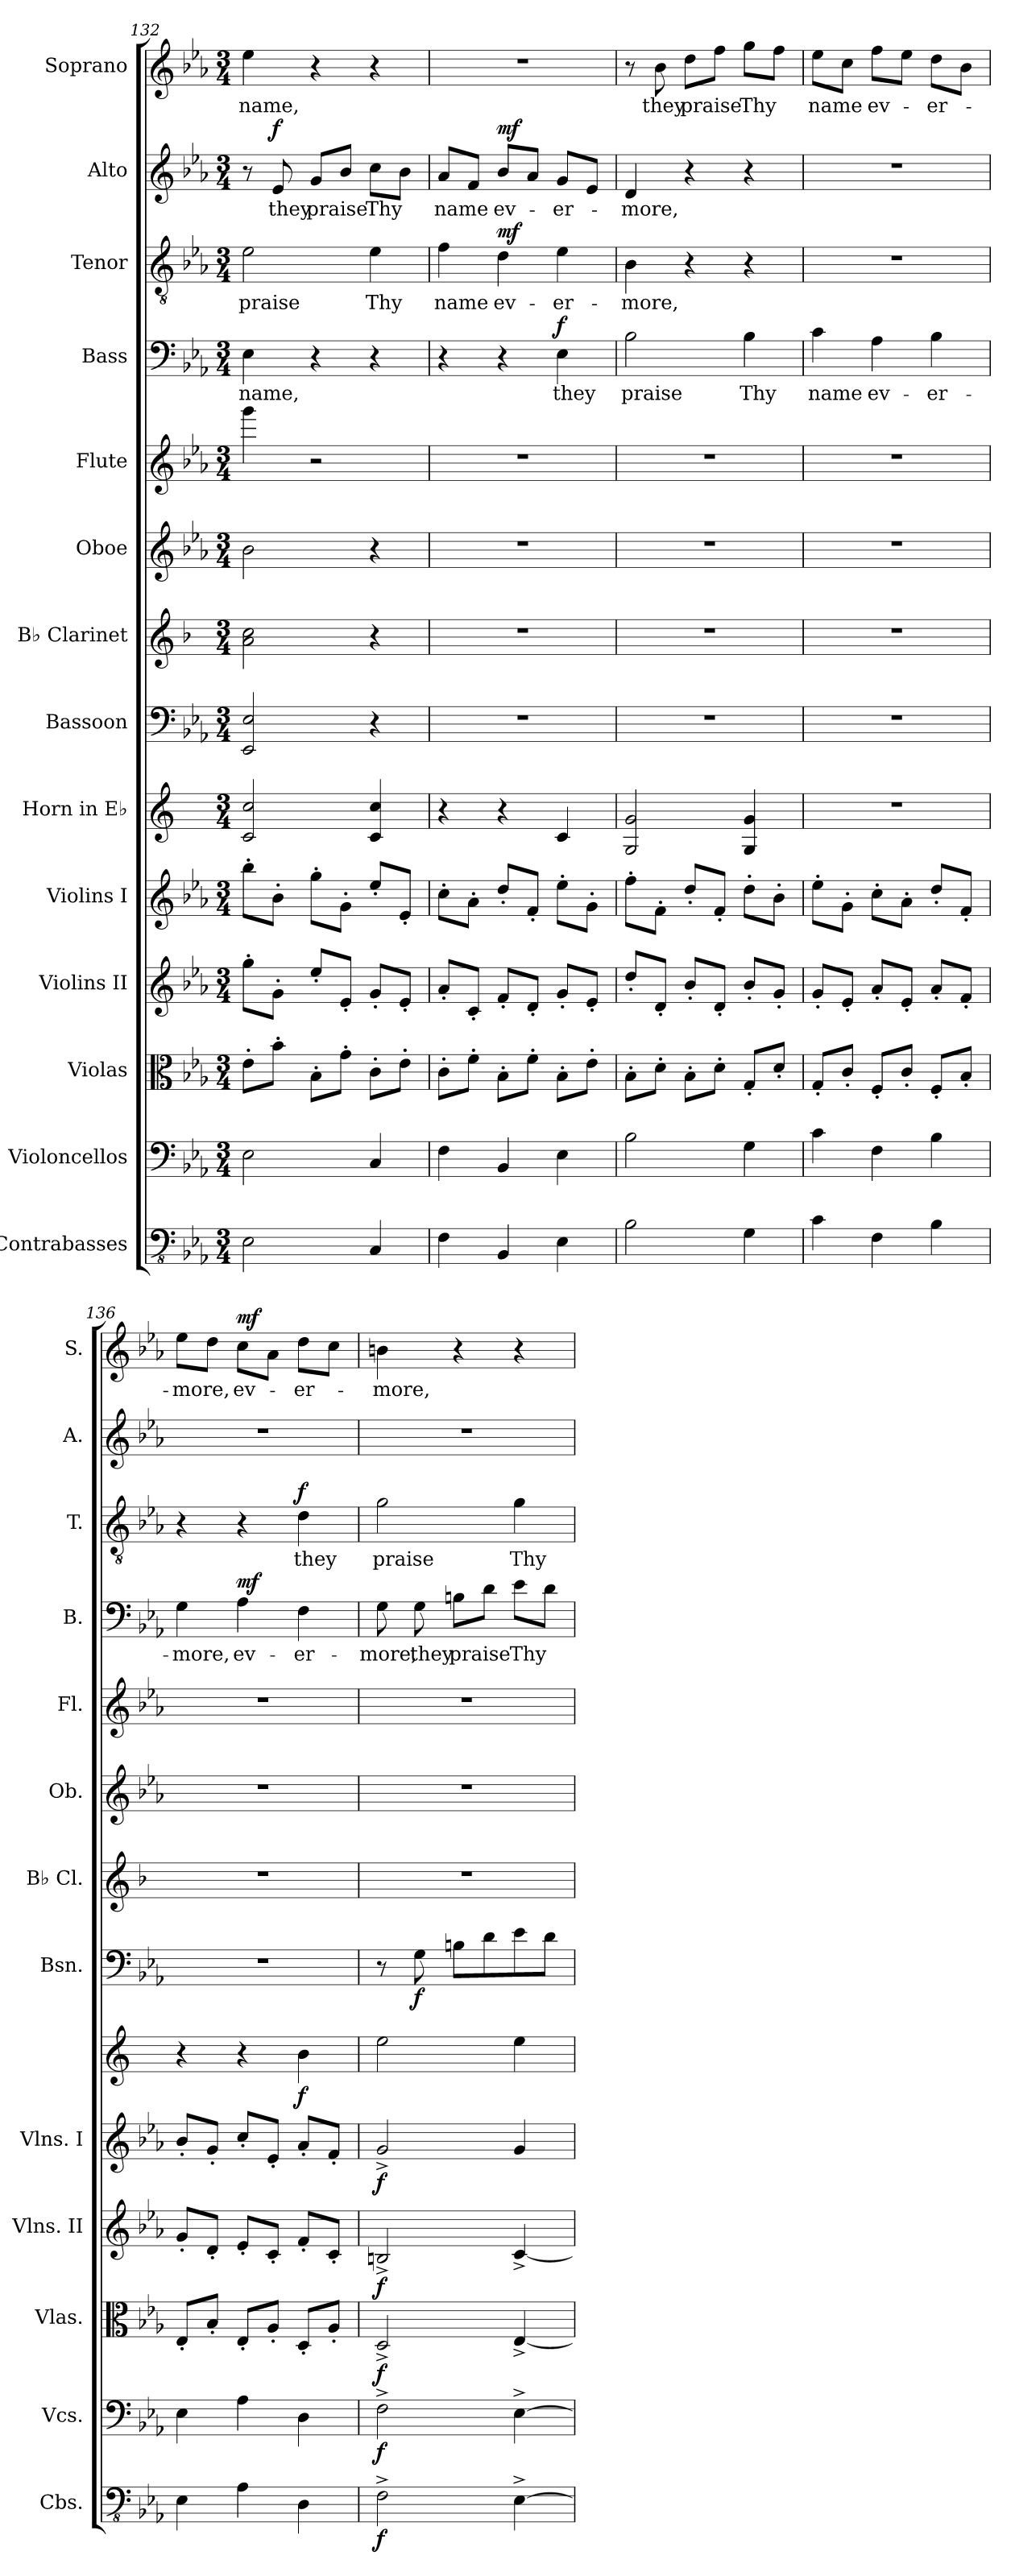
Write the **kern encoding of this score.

**kern	**dynam	**kern	**dynam	**kern	**dynam	**kern	**dynam	**kern	**dynam	**kern	**dynam	**kern	**dynam	**kern	**kern	**kern	**kern	**text	**dynam	**kern	**text	**dynam	**kern	**text	**dynam	**kern	**text	**dynam
*part14	*part14	*part13	*part13	*part12	*part12	*part11	*part11	*part10	*part10	*part9	*part9	*part8	*part8	*part7	*part6	*part5	*part4	*part4	*part4	*part3	*part3	*part3	*part2	*part2	*part2	*part1	*part1	*part1
*staff14	*staff14	*staff13	*staff13	*staff12	*staff12	*staff11	*staff11	*staff10	*staff10	*staff9	*staff9	*staff8	*staff8	*staff7	*staff6	*staff5	*staff4	*staff4	*staff4	*staff3	*staff3	*staff3	*staff2	*staff2	*staff2	*staff1	*staff1	*staff1
*I"Contrabasses	*	*I"Violoncellos	*	*I"Violas	*	*I"Violins II	*	*I"Violins I	*	*I"Horn in E♭	*	*I"Bassoon	*	*I"B♭ Clarinet	*I"Oboe	*I"Flute	*I"Bass	*	*	*I"Tenor	*	*	*I"Alto	*	*	*I"Soprano	*	*
*I'Cbs.	*	*I'Vcs.	*	*I'Vlas.	*	*I'Vlns. II	*	*I'Vlns. I	*	*	*	*I'Bsn.	*	*I'B♭ Cl.	*I'Ob.	*I'Fl.	*I'B.	*	*	*I'T.	*	*	*I'A.	*	*	*I'S.	*	*
*clefFv4	*	*clefF4	*	*clefC3	*	*clefG2	*	*clefG2	*	*clefG2	*	*clefF4	*	*clefG2	*clefG2	*clefG2	*clefF4	*	*	*clefGv2	*	*	*clefG2	*	*	*clefG2	*	*
*	*	*	*	*	*	*	*	*	*	*ITrd5c9	*	*	*	*ITrd1c2	*	*	*	*	*	*	*	*	*	*	*	*	*	*
*k[b-e-a-]	*	*k[b-e-a-]	*	*k[b-e-a-]	*	*k[b-e-a-]	*	*k[b-e-a-]	*	*k[b-e-a-]	*	*k[b-e-a-]	*	*k[b-e-a-]	*k[b-e-a-]	*k[b-e-a-]	*k[b-e-a-]	*	*	*k[b-e-a-]	*	*	*k[b-e-a-]	*	*	*k[b-e-a-]	*	*
*M3/4	*	*M3/4	*	*M3/4	*	*M3/4	*	*M3/4	*	*M3/4	*	*M3/4	*	*M3/4	*M3/4	*M3/4	*M3/4	*	*	*M3/4	*	*	*M3/4	*	*	*M3/4	*	*
=132	=132	=132	=132	=132	=132	=132	=132	=132	=132	=132	=132	=132	=132	=132	=132	=132	=132	=132	=132	=132	=132	=132	=132	=132	=132	=132	=132	=132
!	!	!	!	!	!	!	!	!	!	!	!	!	!	!	!	!	!	!LO:LY:b	!	!	!LO:LY:b	!	!	!	!	!	!LO:LY:b	!
2EE-\	.	2E-\	.	8e-'\L	.	8gg'\L	.	8bb-'\L	.	2E-/ 2e-/	.	2EE-/ 2E-/	.	2g\ 2b-\	2b-\	4ggg\	4E-\	name,	.	2e-\	praise	.	8r	.	.	4ee-\	name,	.
!	!	!	!	!	!	!	!	!	!	!	!	!	!	!	!	!	!	!	!	!	!	!	!	!LO:LY:b	!LO:DY:a	!	!	!
.	.	.	.	8b-'\J	.	8g'\J	.	8b-'\J	.	.	.	.	.	.	.	.	.	.	.	.	.	.	8e-/	they	f	.	.	.
!	!	!	!	!	!	!	!	!	!	!	!	!	!	!	!	!	!	!	!	!	!	!	!	!LO:LY:b	!	!	!	!
.	.	.	.	8B-'\L	.	8ee-'/L	.	8gg'\L	.	.	.	.	.	.	.	2r	4r	.	.	.	.	.	8g/L	praise	.	4r	.	.
.	.	.	.	8g'\J	.	8e-'/J	.	8g'\J	.	.	.	.	.	.	.	.	.	.	.	.	.	.	8b-/J	.	.	.	.	.
!	!	!	!	!	!	!	!	!	!	!	!	!	!	!	!	!	!	!	!	!	!LO:LY:b	!	!	!LO:LY:b	!	!	!	!
4CC/	.	4C/	.	8c'\L	.	8g'/L	.	8ee-'/L	.	4E-/ 4e-/	.	4r	.	4r	4r	.	4r	.	.	4e-\	Thy	.	8cc\L	Thy	.	4r	.	.
.	.	.	.	8e-'\J	.	8e-'/J	.	8e-'/J	.	.	.	.	.	.	.	.	.	.	.	.	.	.	8b-\J	.	.	.	.	.
=133	=133	=133	=133	=133	=133	=133	=133	=133	=133	=133	=133	=133	=133	=133	=133	=133	=133	=133	=133	=133	=133	=133	=133	=133	=133	=133	=133	=133
!	!	!	!	!	!	!	!	!	!	!	!	!	!	!	!	!	!	!	!	!	!LO:LY:b	!	!	!LO:LY:b	!	!	!	!
4FF\	.	4F\	.	8c'\L	.	8a-'/L	.	8cc'\L	.	4r	.	2.r	.	2.r	2.r	2.r	4r	.	.	4f\	name	.	8a-/L	name	.	2.r	.	.
.	.	.	.	8f'\J	.	8c'/J	.	8a-'\J	.	.	.	.	.	.	.	.	.	.	.	.	.	.	8f/J	.	.	.	.	.
!	!	!	!	!	!	!	!	!	!	!	!	!	!	!	!	!	!	!	!	!	!LO:LY:b	!LO:DY:a	!	!LO:LY:b	!LO:DY:a	!	!	!
4BBB-/	.	4BB-/	.	8B-'\L	.	8f'/L	.	8dd'/L	.	4r	.	.	.	.	.	.	4r	.	.	4d\	ev-	mf	8b-/L	ev-	mf	.	.	.
.	.	.	.	8f'\J	.	8d'/J	.	8f'/J	.	.	.	.	.	.	.	.	.	.	.	.	.	.	8a-/J	.	.	.	.	.
!	!	!	!	!	!	!	!	!	!	!	!	!	!	!	!	!	!	!LO:LY:b	!LO:DY:a	!	!LO:LY:b	!	!	!LO:LY:b	!	!	!	!
4EE-\	.	4E-\	.	8B-'\L	.	8g'/L	.	8ee-'\L	.	4E-/	.	.	.	.	.	.	4E-\	they	f	4e-\	-er-	.	8g/L	-er-	.	.	.	.
.	.	.	.	8e-'\J	.	8e-'/J	.	8g'\J	.	.	.	.	.	.	.	.	.	.	.	.	.	.	8e-/J	.	.	.	.	.
=134	=134	=134	=134	=134	=134	=134	=134	=134	=134	=134	=134	=134	=134	=134	=134	=134	=134	=134	=134	=134	=134	=134	=134	=134	=134	=134	=134	=134
!	!	!	!	!	!	!	!	!	!	!	!	!	!	!	!	!	!	!LO:LY:b	!	!	!LO:LY:b	!	!	!LO:LY:b	!	!	!	!
2BB-\	.	2B-\	.	8B-'\L	.	8dd'/L	.	8ff'\L	.	2BB-/ 2B-/	.	2.r	.	2.r	2.r	2.r	2B-\	praise	.	4B-\	-more,	.	4d/	-more,	.	8r	.	.
!	!	!	!	!	!	!	!	!	!	!	!	!	!	!	!	!	!	!	!	!	!	!	!	!	!	!	!LO:LY:b	!
.	.	.	.	8d'\J	.	8d'/J	.	8f'\J	.	.	.	.	.	.	.	.	.	.	.	.	.	.	.	.	.	8b-\	they	.
!	!	!	!	!	!	!	!	!	!	!	!	!	!	!	!	!	!	!	!	!	!	!	!	!	!	!	!LO:LY:b	!
.	.	.	.	8B-'\L	.	8b-'/L	.	8dd'/L	.	.	.	.	.	.	.	.	.	.	.	4r	.	.	4r	.	.	8dd\L	praise	.
.	.	.	.	8d'\J	.	8d'/J	.	8f'/J	.	.	.	.	.	.	.	.	.	.	.	.	.	.	.	.	.	8ff\J	.	.
!	!	!	!	!	!	!	!	!	!	!	!	!	!	!	!	!	!	!LO:LY:b	!	!	!	!	!	!	!	!	!LO:LY:b	!
4GG\	.	4G\	.	8G'/L	.	8b-'/L	.	8dd'\L	.	4BB-/ 4B-/	.	.	.	.	.	.	4B-\	Thy	.	4r	.	.	4r	.	.	8gg\L	Thy	.
.	.	.	.	8d'/J	.	8g'/J	.	8b-'\J	.	.	.	.	.	.	.	.	.	.	.	.	.	.	.	.	.	8ff\J	.	.
=135	=135	=135	=135	=135	=135	=135	=135	=135	=135	=135	=135	=135	=135	=135	=135	=135	=135	=135	=135	=135	=135	=135	=135	=135	=135	=135	=135	=135
!	!	!	!	!	!	!	!	!	!	!	!	!	!	!	!	!	!	!LO:LY:b	!	!	!	!	!	!	!	!	!LO:LY:b	!
4C\	.	4c\	.	8G'/L	.	8g'/L	.	8ee-'\L	.	2.r	.	2.r	.	2.r	2.r	2.r	4c\	name	.	2.r	.	.	2.r	.	.	8ee-\L	-name	.
.	.	.	.	8c'/J	.	8e-'/J	.	8g'\J	.	.	.	.	.	.	.	.	.	.	.	.	.	.	.	.	.	8cc\J	.	.
!	!	!	!	!	!	!	!	!	!	!	!	!	!	!	!	!	!	!LO:LY:b	!	!	!	!	!	!	!	!	!LO:LY:b	!
4FF\	.	4F\	.	8F'/L	.	8a-'/L	.	8cc'\L	.	.	.	.	.	.	.	.	4A-\	ev-	.	.	.	.	.	.	.	8ff\L	ev-	.
.	.	.	.	8c'/J	.	8e-'/J	.	8a-'\J	.	.	.	.	.	.	.	.	.	.	.	.	.	.	.	.	.	8ee-\J	.	.
!	!	!	!	!	!	!	!	!	!	!	!	!	!	!	!	!	!	!LO:LY:b	!	!	!	!	!	!	!	!	!LO:LY:b	!
4BB-\	.	4B-\	.	8F'/L	.	8a-'/L	.	8dd'/L	.	.	.	.	.	.	.	.	4B-\	-er-	.	.	.	.	.	.	.	8dd\L	-er-	.
.	.	.	.	8B-'/J	.	8f'/J	.	8f'/J	.	.	.	.	.	.	.	.	.	.	.	.	.	.	.	.	.	8b-\J	.	.
=136	=136	=136	=136	=136	=136	=136	=136	=136	=136	=136	=136	=136	=136	=136	=136	=136	=136	=136	=136	=136	=136	=136	=136	=136	=136	=136	=136	=136
!	!	!	!	!	!	!	!	!	!	!	!	!	!	!	!	!	!	!LO:LY:b	!	!	!	!	!	!	!	!	!LO:LY:b	!
4EE-\	.	4E-\	.	8E-'/L	.	8g'/L	.	8b-'/L	.	4r	.	2.r	.	2.r	2.r	2.r	4G\	-more,	.	4r	.	.	2.r	.	.	8ee-\L	-more,	.
.	.	.	.	8B-'/J	.	8d'/J	.	8g'/J	.	.	.	.	.	.	.	.	.	.	.	.	.	.	.	.	.	8dd\J	.	.
!	!	!	!	!	!	!	!	!	!	!	!	!	!	!	!	!	!	!LO:LY:b	!LO:DY:a	!	!	!	!	!	!	!	!LO:LY:b	!LO:DY:a
4AA-\	.	4A-\	.	8E-'/L	.	8e-'/L	.	8cc'/L	.	4r	.	.	.	.	.	.	4A-\	ev-	mf	4r	.	.	.	.	.	8cc\L	ev-	mf
.	.	.	.	8A-'/J	.	8c'/J	.	8e-'/J	.	.	.	.	.	.	.	.	.	.	.	.	.	.	.	.	.	8a-\J	.	.
!	!	!	!	!	!	!	!	!	!	!	!LO:DY:b	!	!	!	!	!	!	!LO:LY:b	!	!	!LO:LY:b	!LO:DY:a	!	!	!	!	!LO:LY:b	!
4DD\	.	4D\	.	8D'/L	.	8f'/L	.	8a-'/L	.	4d\	f	.	.	.	.	.	4F\	-er-	.	4d\	they	f	.	.	.	8dd\L	-er-	.
.	.	.	.	8A-'/J	.	8c'/J	.	8f'/J	.	.	.	.	.	.	.	.	.	.	.	.	.	.	.	.	.	8cc\J	.	.
!!LO:PB:g=z
=137	=137	=137	=137	=137	=137	=137	=137	=137	=137	=137	=137	=137	=137	=137	=137	=137	=137	=137	=137	=137	=137	=137	=137	=137	=137	=137	=137	=137
!	!LO:DY:b	!	!LO:DY:b	!	!LO:DY:b	!	!LO:DY:b	!	!LO:DY:b	!	!	!	!	!	!	!	!	!LO:LY:b	!	!	!LO:LY:b	!	!	!	!	!	!LO:LY:b	!
2FF^\	f	2F^\	f	2D^/	f	2Bn^/	f	2g^/	f	2g\	.	8r	.	2.r	2.r	2.r	8G\	-more,	.	2g\	praise	.	2.r	.	.	4bn\	-more,	.
!	!	!	!	!	!	!	!	!	!	!	!	!	!LO:DY:b	!	!	!	!	!LO:LY:b	!	!	!	!	!	!	!	!	!	!
.	.	.	.	.	.	.	.	.	.	.	.	8G\	f	.	.	.	8G\	they	.	.	.	.	.	.	.	.	.	.
!	!	!	!	!	!	!	!	!	!	!	!	!	!	!	!	!	!	!LO:LY:b	!	!	!	!	!	!	!	!	!	!
.	.	.	.	.	.	.	.	.	.	.	.	8Bn\L	.	.	.	.	8Bn\L	praise	.	.	.	.	.	.	.	4r	.	.
.	.	.	.	.	.	.	.	.	.	.	.	8d\	.	.	.	.	8d\J	.	.	.	.	.	.	.	.	.	.	.
!	!	!	!	!	!	!	!	!	!	!	!	!	!	!	!	!	!	!LO:LY:b	!	!	!LO:LY:b	!	!	!	!	!	!	!
[4EE-^\	.	[4E-^\	.	[4E-^/	.	[4c^/	.	4g/	.	4g\	.	8e-\	.	.	.	.	8e-\L	Thy	.	4g\	Thy	.	.	.	.	4r	.	.
.	.	.	.	.	.	.	.	.	.	.	.	8d\J	.	.	.	.	8d\J	.	.	.	.	.	.	.	.	.	.	.
=	=	=	=	=	=	=	=	=	=	=	=	=	=	=	=	=	=	=	=	=	=	=	=	=	=	=	=	=
*-	*-	*-	*-	*-	*-	*-	*-	*-	*-	*-	*-	*-	*-	*-	*-	*-	*-	*-	*-	*-	*-	*-	*-	*-	*-	*-	*-	*-
